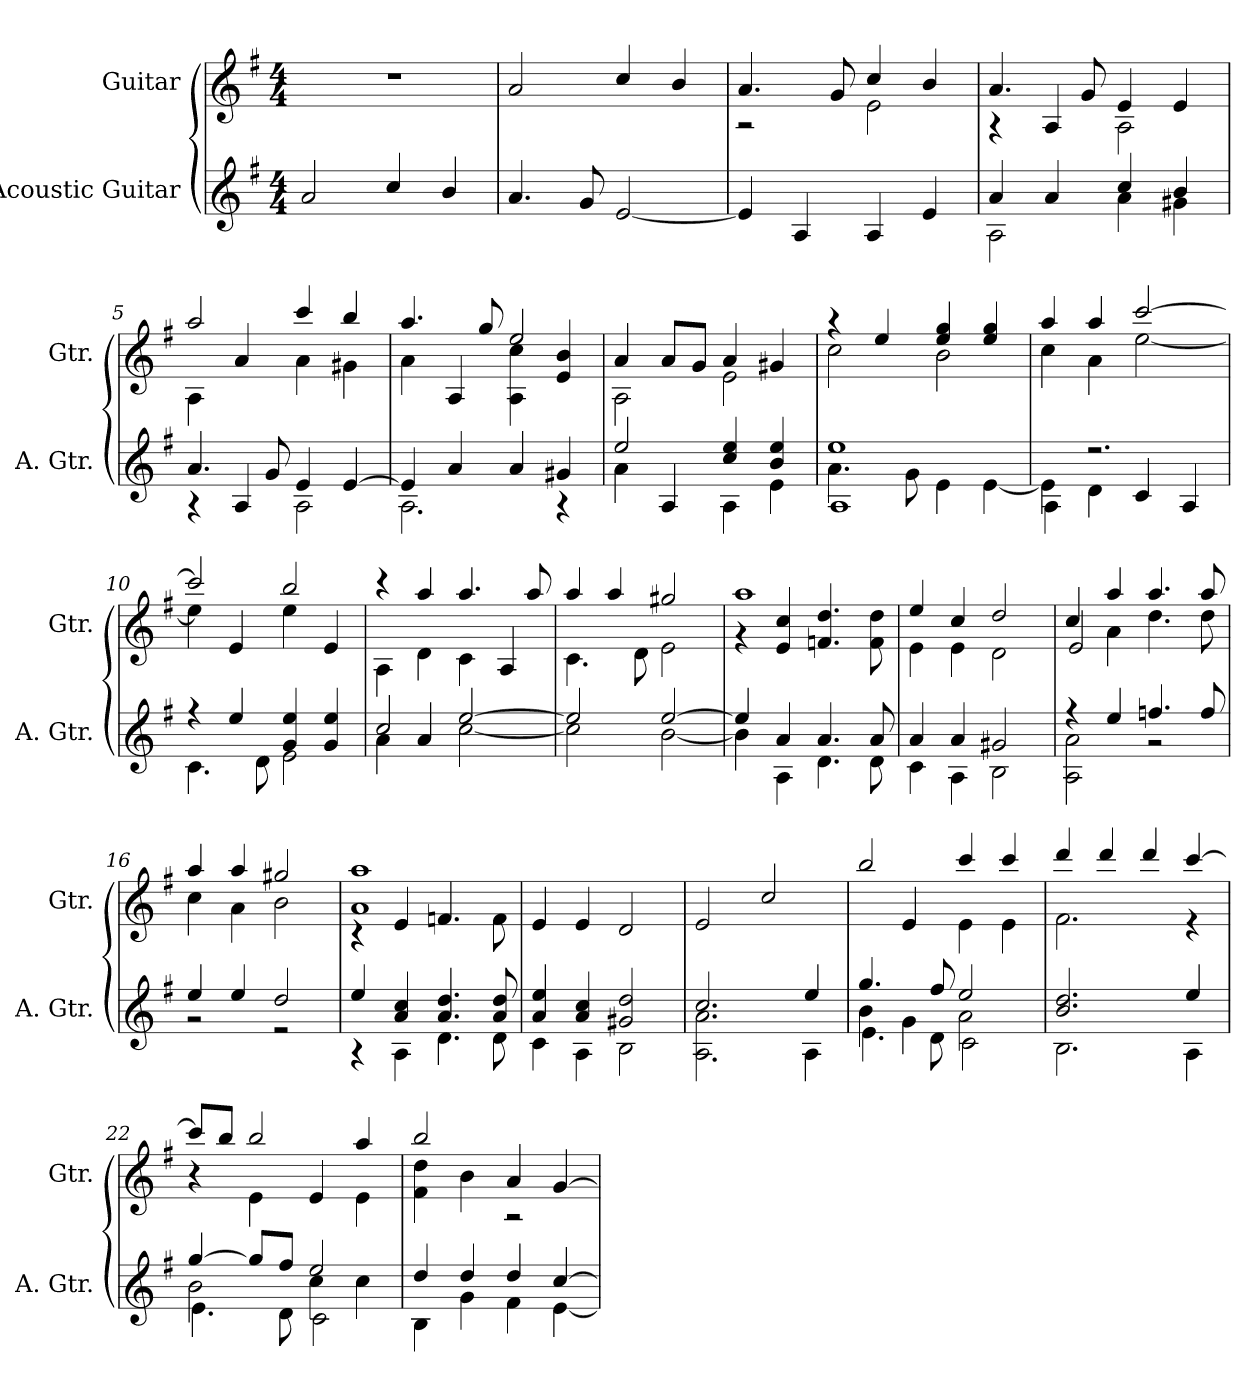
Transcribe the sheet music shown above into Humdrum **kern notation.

**kern	**kern
*part2	*part1
*staff2	*staff1
*I"Acoustic Guitar	*I"Guitar
*I'A. Gtr.	*I'Gtr.
!!LO:PB:g=z
*clefG2	*clefG2
*ITrd7c12	*ITrd7c12
*k[f#]	*k[f#]
*G:	*G:
*M4/4	*M4/4
=1	=1
2Ai/	1r
4ci/	.
4Bi/	.
=2	=2
4.Ai/	2Ai/
8Gi/	.
[2Ei/	4ci/
.	4Bi/
=3	=3
*	*^
4Ei/]	4.Ai/	2r
4AAi/	.	.
.	8Gi/	.
4AAi/	4ci/	2Ei\
4Ei/	4Bi/	.
=4	=4	=4
*^	*	*
4Ai/	2AAi\	4.Ai/	4r
4Ai/	.	.	4AAi/
.	.	8Gi/	.
4ci/	4Ai\	4Ei/	2AAi\
4Bi/	4G#Xi\	4Ei/	.
=5	=5	=5	=5
4.Ai/	4r	2ai/	4AAi\
.	4AAi/	.	4Ai/
8Gi/	.	.	.
4Ei/	2AAi\	4cci/	4Ai\
[4Ei/	.	4bi/	4G#Xi\
=6	=6	=6	=6
4Ei/]	2.AAi\	4.ai/	4Ai\
4Ai/	.	.	4AAi/
.	.	8gi/	.
4Ai/	.	2ei/	4AAi\ 4ci
4G#Xi/	4r	.	4Ei/ 4Bi
!!LO:LB:g=z	!!
=7	=7	=7	=7
2ei/	4Ai\	4Ai/	2AAi\
.	4AAi/	8Ai/L	.
.	.	8Gi/J	.
4ci/ 4ei	4AAi\	4Ai/	2Ei\
4Bi/ 4ei	4Ei\	4G#Xi/	.
=8	=8	=8	=8
*	*^	*	*
1ei	4.Ai\	1AAi	4r	2ci\
.	.	.	4ei/	.
.	8Gi\	.	.	.
.	4Ei\	.	4ei/ 4gi	2Bi\
.	[4Ei\	.	4ei/ 4gi	.
*	*v	*v	*	*
=9	=9	=9	=9
4Ei\]	4AAi\	4ai/	4ci\
2.r	4Di\	4ai/	4Ai\
.	4Ci/	[2cci/	[2ei\
.	4AAi/	.	.
=10	=10	=10	=10
4r	4.Ci\	2cci/]	4ei\]
4ei/	.	.	4Ei/
.	8Di\	.	.
4Gi/ 4ei	2Ei\	2bi/	4ei\
4Gi/ 4ei	.	.	4Ei/
=11	=11	=11	=11
2ci/	4Ai\	4r	4AAi\
.	4Ai/	4ai/	4Di\
[2ei/	[2ci\	4.ai/	4Ci\
.	.	.	4AAi/
.	.	8ai/	.
=12	=12	=12	=12
2ei/]	2ci\]	4ai/	4.Ci\
.	.	4ai/	.
.	.	.	8Di\
[2ei/	[2Bi\	2g#Xi/	2Ei\
!!LO:LB:g=z	!!
=13	=13	=13	=13
4ei/]	4Bi\]	1ai	4r
4Ai/	4AAi\	.	4Ei/ 4ci
4.Ai/	4.Di\	.	4.Fni/ 4.di
8Ai/	8Di\	.	8Fi\ 8di
=14	=14	=14	=14
4Ai/	4Ci\	4ei/	4Ei\
4Ai/	4AAi\	4ci/	4Ei\
2G#Xi/	2BBi\	2di/	2Di\
=15	=15	=15	=15
*	*	*	*^
4r	2AAi\ 2Ai	4ci/	4ryy	2Ei/
4ei/	.	4ai/	4Ai\	.
4.fni/	2r	4.ai/	4.di\	2ryy
8fi/	.	8ai/	8di\	.
*	*	*	*v	*v
=16	=16	=16	=16
4ei/	2r	4ai/	4ci\
4ei/	.	4ai/	4Ai\
2di/	2r	2g#Xi/	2Bi\
=17	=17	=17	=17
4ei/	4r	1Ai 1ai	4r
4Ai/ 4ci	4AAi\	.	4Ei/
4.Ai/ 4.di	4.Di\	.	4.Fni/
8Ai/ 8di	8Di\	.	8Fi\
*	*	*v	*v
=18	=18	=18
4Ai/ 4ei	4Ci\	4Ei/
4Ai/ 4ci	4AAi\	4Ei/
2G#Xi/ 2di	2BBi\	2Di/
=19	=19	=19
2.ci/	2.AAi\ 2.Ai	2Ei/
.	.	2ci/
4ei/	4AAi\	.
!!LO:LB:g=z
=20	=20	=20
*	*^	*^
*	*	*	*	*^
4.gi/	4Bi\	4.Ei\	2bi/	4ryy	1ryy
.	4Gi\	.	.	4Ei/	.
8f#i/	.	8Di\	.	.	.
2ei/	2Ai\	2Ci\	4cci/	4Ei\	.
.	.	.	4cci/	4Ei\	.
*	*v	*v	*	*	*
*	*	*	*v	*v
=21	=21	=21	=21
2.Bi/ 2.di	2.BBi\	4ddi/	2.F#i\
.	.	4ddi/	.
.	.	4ddi/	.
4ei/	4AAi\	[4cci/	4r
=22	=22	=22	=22
*	*^	*	*^
[4gi/	2Bi\	4.Ei\	8cci/L]	4r	1ryy
.	.	.	8bi/J	.	.
8gi/L]	.	.	2bi/	4Ei\	.
8f#i/J	.	8Di\	.	.	.
2ei/	4ci\	2Ci\	.	4Ei/	.
.	4ci\	.	4ai/	4Ei\	.
*	*v	*v	*	*	*
*	*	*	*v	*v
=23	=23	=23	=23
4di/	4BBi\	2bi/	4F#i\ 4di
4di/	4Gi\	.	4Bi\
4di/	4F#i\	4Ai/	2r
[4ci/	[4Ei\	[4Gi/	.
*v	*v	*	*
*	*v	*v
=	=
*-	*-
